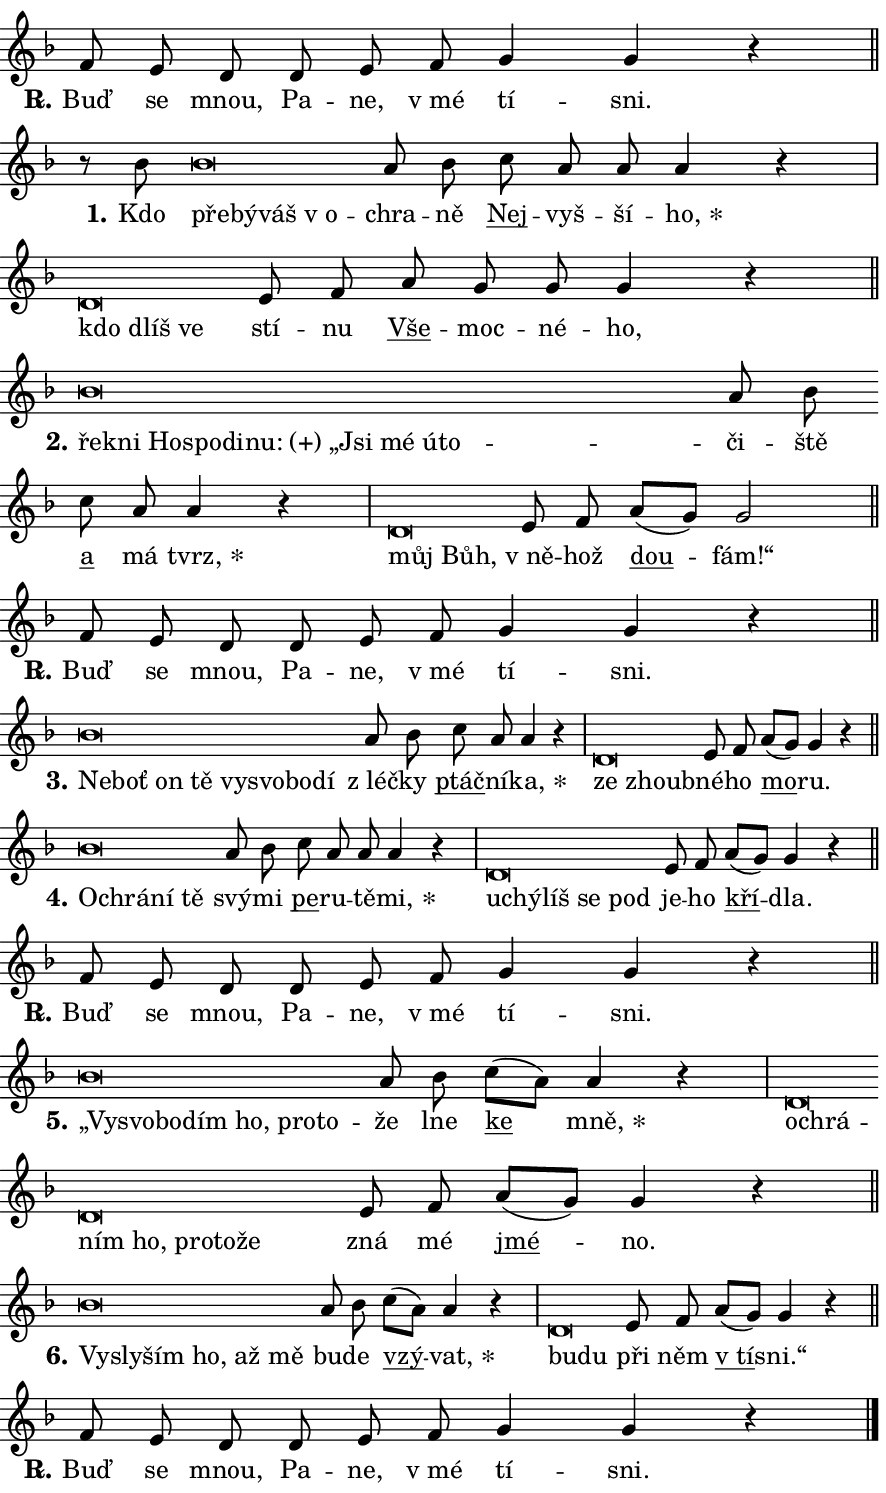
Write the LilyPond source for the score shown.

\version "2.24.0"
\header { tagline = "" }
\paper {
  indent = 0\cm
  top-margin = 0\cm
  right-margin = 0.13\cm % to fit lyric hyphens
  bottom-margin = 0\cm
  left-margin = 0\cm
  paper-width = 15\cm
  page-breaking = #ly:one-page-breaking
  system-system-spacing.basic-distance = #11
  score-system-spacing.basic-distance = #11
  ragged-last = ##f
}


%% Author: Thomas Morley
%% https://lists.gnu.org/archive/html/lilypond-user/2020-05/msg00002.html
#(define (line-position grob)
"Returns position of @var[grob} in current system:
   @code{'start}, if at first time-step
   @code{'end}, if at last time-step
   @code{'middle} otherwise
"
  (let* ((col (ly:item-get-column grob))
         (ln (ly:grob-object col 'left-neighbor))
         (rn (ly:grob-object col 'right-neighbor))
         (col-to-check-left (if (ly:grob? ln) ln col))
         (col-to-check-right (if (ly:grob? rn) rn col))
         (break-dir-left
           (and
             (ly:grob-property col-to-check-left 'non-musical #f)
             (ly:item-break-dir col-to-check-left)))
         (break-dir-right
           (and
             (ly:grob-property col-to-check-right 'non-musical #f)
             (ly:item-break-dir col-to-check-right))))
        (cond ((eqv? 1 break-dir-left) 'start)
              ((eqv? -1 break-dir-right) 'end)
              (else 'middle))))

#(define (tranparent-at-line-position vctor)
  (lambda (grob)
  "Relying on @code{line-position} select the relevant enry from @var{vctor}.
Used to determine transparency,"
    (case (line-position grob)
      ((end) (not (vector-ref vctor 0)))
      ((middle) (not (vector-ref vctor 1)))
      ((start) (not (vector-ref vctor 2))))))

noteHeadBreakVisibility =
#(define-music-function (break-visibility)(vector?)
"Makes @code{NoteHead}s transparent relying on @var{break-visibility}"
#{
  \override NoteHead.transparent =
    #(tranparent-at-line-position break-visibility)
#})

#(define delete-ledgers-for-transparent-note-heads
  (lambda (grob)
    "Reads whether a @code{NoteHead} is transparent.
If so this @code{NoteHead} is removed from @code{'note-heads} from
@var{grob}, which is supposed to be @code{LedgerLineSpanner}.
As a result ledgers are not printed for this @code{NoteHead}"
    (let* ((nhds-array (ly:grob-object grob 'note-heads))
           (nhds-list
             (if (ly:grob-array? nhds-array)
                 (ly:grob-array->list nhds-array)
                 '()))
           ;; Relies on the transparent-property being done before
           ;; Staff.LedgerLineSpanner.after-line-breaking is executed.
           ;; This is fragile ...
           (to-keep
             (remove
               (lambda (nhd)
                 (ly:grob-property nhd 'transparent #f))
               nhds-list)))
      ;; TODO find a better method to iterate over grob-arrays, similiar
      ;; to filter/remove etc for lists
      ;; For now rebuilt from scratch
      (set! (ly:grob-object grob 'note-heads)  '())
      (for-each
        (lambda (nhd)
          (ly:pointer-group-interface::add-grob grob 'note-heads nhd))
        to-keep))))

squashNotes = {
  \override NoteHead.X-extent = #'(-0.2 . 0.2)
  \override NoteHead.Y-extent = #'(-0.75 . 0)
  \override NoteHead.stencil =
    #(lambda (grob)
       (let ((pos (ly:grob-property grob 'staff-position)))
         (begin
           (if (< pos -7) (display "ERROR: Lower brevis then expected\n") (display ""))
           (if (<= pos -6) ly:text-interface::print ly:note-head::print))))
}
unSquashNotes = {
  \revert NoteHead.X-extent
  \revert NoteHead.Y-extent
  \revert NoteHead.stencil
}

hideNotes = \noteHeadBreakVisibility #begin-of-line-visible
unHideNotes = \noteHeadBreakVisibility #all-visible

% work-around for resetting accidentals
% https://lilypond.org/doc/v2.23/Documentation/notation/displaying-rhythms#unmetered-music
cadenzaMeasure = {
  \cadenzaOff
  \partial 1024 s1024
  \cadenzaOn
}

#(define-markup-command (accent layout props text) (markup?)
  "Underline accented syllable"
  (interpret-markup layout props
    #{\markup \override #'(offset . 4.3) \underline { #text }#}))

responsum = \markup \concat {
  "R" \hspace #-1.05 \path #0.1 #'((moveto 0 0.07) (lineto 0.9 0.8)) \hspace #0.05 "."
}

spaceSize = #0.6828661417322834 % exact space size for TeX Gyre Schola

\layout {
  \context {
    \Staff
    \remove "Time_signature_engraver"
    \override LedgerLineSpanner.after-line-breaking = #delete-ledgers-for-transparent-note-heads
  }
  \context {
    \Lyrics {
      \override LyricSpace.minimum-distance = \spaceSize
      \override LyricText.font-name = #"TeX Gyre Schola"
      \override LyricText.font-size = 1
      \override StanzaNumber.font-name = #"TeX Gyre Schola Bold"
      \override StanzaNumber.font-size = 1
    }
  }
  \context {
    \Score 
    \override NoteHead.text =
      #(lambda (grob) 
        (let ((pos (ly:grob-property grob 'staff-position)))
          #{\markup {
            \combine
              \halign #-0.55 \raise #(if (= pos -6) 0 0.5) \override #'(thickness . 2) \draw-line #'(3.2 . 0)
              \musicglyph "noteheads.sM1"
          }#}))
  }
}

% magnetic-lyrics.ily
%
%   written by
%     Jean Abou Samra <jean@abou-samra.fr>
%     Werner Lemberg <wl@gnu.org>
%
%   adapted by
%     Jiri Hon <jiri.hon@gmail.com>
%
% Version 2022-Apr-15

% https://www.mail-archive.com/lilypond-user@gnu.org/msg149350.html

#(define (Left_hyphen_pointer_engraver context)
   "Collect syllable-hyphen-syllable occurrences in lyrics and store
them in properties.  This engraver only looks to the left.  For
example, if the lyrics input is @code{foo -- bar}, it does the
following.

@itemize @bullet
@item
Set the @code{text} property of the @code{LyricHyphen} grob between
@q{foo} and @q{bar} to @code{foo}.

@item
Set the @code{left-hyphen} property of the @code{LyricText} grob with
text @q{foo} to the @code{LyricHyphen} grob between @q{foo} and
@q{bar}.
@end itemize

Use this auxiliary engraver in combination with the
@code{lyric-@/text::@/apply-@/magnetic-@/offset!} hook."
   (let ((hyphen #f)
         (text #f))
     (make-engraver
      (acknowledgers
       ((lyric-syllable-interface engraver grob source-engraver)
        (set! text grob)))
      (end-acknowledgers
       ((lyric-hyphen-interface engraver grob source-engraver)
        ;(when (not (grob::has-interface grob 'lyric-space-interface))
          (set! hyphen grob)));)
      ((stop-translation-timestep engraver)
       (when (and text hyphen)
         (ly:grob-set-object! text 'left-hyphen hyphen))
       (set! text #f)
       (set! hyphen #f)))))

#(define (lyric-text::apply-magnetic-offset! grob)
   "If the space between two syllables is less than the value in
property @code{LyricText@/.details@/.squash-threshold}, move the right
syllable to the left so that it gets concatenated with the left
syllable.

Use this function as a hook for
@code{LyricText@/.after-@/line-@/breaking} if the
@code{Left_@/hyphen_@/pointer_@/engraver} is active."
   (let ((hyphen (ly:grob-object grob 'left-hyphen #f)))
     (when hyphen
       (let ((left-text (ly:spanner-bound hyphen LEFT)))
         (when (grob::has-interface left-text 'lyric-syllable-interface)
           (let* ((common (ly:grob-common-refpoint grob left-text X))
                  (this-x-ext (ly:grob-extent grob common X))
                  (left-x-ext
                   (begin
                     ;; Trigger magnetism for left-text.
                     (ly:grob-property left-text 'after-line-breaking)
                     (ly:grob-extent left-text common X)))
                  ;; `delta` is the gap width between two syllables.
                  (delta (- (interval-start this-x-ext)
                            (interval-end left-x-ext)))
                  (details (ly:grob-property grob 'details))
                  (threshold (assoc-get 'squash-threshold details 0.2)))
             (when (< delta threshold)
               (let* (;; We have to manipulate the input text so that
                      ;; ligatures crossing syllable boundaries are not
                      ;; disabled.  For languages based on the Latin
                      ;; script this is essentially a beautification.
                      ;; However, for non-Western scripts it can be a
                      ;; necessity.
                      (lt (ly:grob-property left-text 'text))
                      (rt (ly:grob-property grob 'text))
                      (is-space (grob::has-interface hyphen 'lyric-space-interface))
                      (space (if is-space " " ""))
                      (extra-delta (if is-space spaceSize 0))
                      ;; Append new syllable.
                      (ltrt-space (if (and (string? lt) (string? rt))
                                (string-append lt space rt)
                                (make-concat-markup (list lt space rt))))
                      ;; Right-align `ltrt` to the right side.
                      (ltrt-space-markup (grob-interpret-markup
                               grob
                               (make-translate-markup
                                (cons (interval-length this-x-ext) 0)
                                (make-right-align-markup ltrt-space)))))
                 (begin
                   ;; Don't print `left-text`.
                   (ly:grob-set-property! left-text 'stencil #f)
                   ;; Set text and stencil (which holds all collected
                   ;; syllables so far) and shift it to the left.
                   (ly:grob-set-property! grob 'text ltrt-space)
                   (ly:grob-set-property! grob 'stencil ltrt-space-markup)
                   (ly:grob-translate-axis! grob (- (- delta extra-delta)) X))))))))))


#(define (lyric-hyphen::displace-bounds-first grob)
   ;; Make very sure this callback isn't triggered too early.
   (let ((left (ly:spanner-bound grob LEFT))
         (right (ly:spanner-bound grob RIGHT)))
     (ly:grob-property left 'after-line-breaking)
     (ly:grob-property right 'after-line-breaking)
     (ly:lyric-hyphen::print grob)))

squashThreshold = #0.4

\layout {
  \context {
    \Lyrics
    \consists #Left_hyphen_pointer_engraver
    \override LyricText.after-line-breaking =
      #lyric-text::apply-magnetic-offset!
    \override LyricHyphen.stencil = #lyric-hyphen::displace-bounds-first
    \override LyricText.details.squash-threshold = \squashThreshold
    \override LyricHyphen.minimum-distance = 0
    \override LyricHyphen.minimum-length = \squashThreshold
  }
}

squashText = \override LyricText.details.squash-threshold = 9999
unSquashText = \override LyricText.details.squash-threshold = \squashThreshold

leftText = \override LyricText.self-alignment-X = #LEFT
unLeftText = \revert LyricText.self-alignment-X

starOffset = #(lambda (grob) 
                (let ((x_offset (ly:self-alignment-interface::aligned-on-x-parent grob)))
                  (if (= x_offset 0) 0 (+ x_offset 1.2))))

star = #(define-music-function (syllable)(string?)
"Append star separator at the end of a syllable"
#{
  \once \override LyricText.X-offset = #starOffset
  \lyricmode { \markup {
    #syllable
    \override #'((font-name . "TeX Gyre Schola Bold")) \hspace #0.2 \lower #0.65 \larger "*"
  } }
#})

starAccent = #(define-music-function (syllable)(string?)
"Append star separator at the end of a syllable and make accent"
#{
  \once \override LyricText.X-offset = #starOffset
  \lyricmode { \markup {
    \accent #syllable
    \override #'((font-name . "TeX Gyre Schola Bold")) \hspace #0.2 \lower #0.65 \larger "*"
  } }
#})

breath = #(define-music-function (syllable)(string?)
"Append breathing indicator at the end of a syllable"
#{
  \lyricmode { \markup { #syllable "+" } }
#})

optionalBreath = #(define-music-function (syllable)(string?)
"Append optional breathing indicator at the end of a syllable"
#{
  \lyricmode { \markup { #syllable "(+)" } }
#})


\score {
    <<
        \new Voice = "melody" { \cadenzaOn \key f \major \relative { f'8 e d \bar "" d e f \bar "" g4 g r \cadenzaMeasure \bar "||" \break } }
        \new Lyrics \lyricsto "melody" { \lyricmode { \set stanza = \responsum
Buď se mnou, Pa -- ne, "v mé" tí -- sni. } }
    >>
    \layout {}
}

\score {
    <<
        \new Voice = "melody" { \cadenzaOn \key f \major \relative { r8 bes'8 \squashNotes bes\breve*1/16 \hideNotes \breve*1/16 \bar "" \breve*1/16 \breve*1/16 \bar "" \unHideNotes \unSquashNotes a8 bes \bar "" c a a a4 r \cadenzaMeasure \bar "|" \squashNotes d,\breve*1/16 \hideNotes \breve*1/16 \breve*1/16 \bar "" \unHideNotes \unSquashNotes e8 f \bar "" a g g g4 r \cadenzaMeasure \bar "||" \break } }
        \new Lyrics \lyricsto "melody" { \lyricmode { \set stanza = "1."
Kdo \leftText pře -- \squashText bý -- váš "v o" -- \unLeftText \unSquashText chra -- ně \markup \accent Nej -- vyš -- ší -- \star ho, \leftText kdo \squashText dlíš ve \unLeftText \unSquashText stí -- nu \markup \accent Vše -- moc -- né -- ho, } }
    >>
    \layout {}
}

\score {
    <<
        \new Voice = "melody" { \cadenzaOn \key f \major \relative { \squashNotes bes'\breve*1/16 \hideNotes \breve*1/16 \bar "" \breve*1/16 \bar "" \breve*1/16 \bar "" \breve*1/16 \bar "" \breve*1/16 \bar "" \breve*1/16 \bar "" \breve*1/16 \bar "" \breve*1/16 \breve*1/16 \bar "" \unHideNotes \unSquashNotes a8 bes \bar "" c a a4 r \cadenzaMeasure \bar "|" \squashNotes d,\breve*1/16 \hideNotes \breve*1/16 \bar "" \unHideNotes \unSquashNotes e8 f \bar "" a[( g)] g2 \cadenzaMeasure \bar "||" \break } }
        \new Lyrics \lyricsto "melody" { \lyricmode { \set stanza = "2."
\leftText řek -- \squashText ni Ho -- spo -- di -- \optionalBreath nu: „Jsi mé ú -- to -- \unLeftText \unSquashText či -- ště \markup \accent a má \star tvrz, \leftText můj \squashText Bůh, \unLeftText \unSquashText "v ně" -- hož \markup \accent dou -- fám!“ } }
    >>
    \layout {}
}

\score {
    <<
        \new Voice = "melody" { \cadenzaOn \key f \major \relative { f'8 e d \bar "" d e f \bar "" g4 g r \cadenzaMeasure \bar "||" \break } }
        \new Lyrics \lyricsto "melody" { \lyricmode { \set stanza = \responsum
Buď se mnou, Pa -- ne, "v mé" tí -- sni. } }
    >>
    \layout {}
}

\score {
    <<
        \new Voice = "melody" { \cadenzaOn \key f \major \relative { \squashNotes bes'\breve*1/16 \hideNotes \breve*1/16 \bar "" \breve*1/16 \bar "" \breve*1/16 \bar "" \breve*1/16 \bar "" \breve*1/16 \bar "" \breve*1/16 \breve*1/16 \bar "" \unHideNotes \unSquashNotes a8 bes \bar "" c a a4 r \cadenzaMeasure \bar "|" \squashNotes d,\breve*1/16 \hideNotes \breve*1/16 \bar "" \unHideNotes \unSquashNotes e8 f \bar "" a[( g)] g4 r \cadenzaMeasure \bar "||" \break } }
        \new Lyrics \lyricsto "melody" { \lyricmode { \set stanza = "3."
\leftText Ne -- \squashText boť on tě vy -- svo -- bo -- dí \unLeftText \unSquashText "z léč" -- ky \markup \accent ptáč -- ní -- \star ka, \leftText ze \squashText zhoub -- \unLeftText \unSquashText né -- ho \markup \accent mo -- ru. } }
    >>
    \layout {}
}

\score {
    <<
        \new Voice = "melody" { \cadenzaOn \key f \major \relative { \squashNotes bes'\breve*1/16 \hideNotes \breve*1/16 \bar "" \breve*1/16 \breve*1/16 \bar "" \unHideNotes \unSquashNotes a8 bes \bar "" c a a a4 r \cadenzaMeasure \bar "|" \squashNotes d,\breve*1/16 \hideNotes \breve*1/16 \bar "" \breve*1/16 \bar "" \breve*1/16 \breve*1/16 \bar "" \unHideNotes \unSquashNotes e8 f \bar "" a[( g)] g4 r \cadenzaMeasure \bar "||" \break } }
        \new Lyrics \lyricsto "melody" { \lyricmode { \set stanza = "4."
\leftText O -- \squashText chrá -- ní tě \unLeftText \unSquashText svý -- mi \markup \accent pe -- ru -- tě -- \star mi, \leftText u -- \squashText chý -- líš se pod \unLeftText \unSquashText je -- ho \markup \accent kří -- dla. } }
    >>
    \layout {}
}

\score {
    <<
        \new Voice = "melody" { \cadenzaOn \key f \major \relative { f'8 e d \bar "" d e f \bar "" g4 g r \cadenzaMeasure \bar "||" \break } }
        \new Lyrics \lyricsto "melody" { \lyricmode { \set stanza = \responsum
Buď se mnou, Pa -- ne, "v mé" tí -- sni. } }
    >>
    \layout {}
}

\score {
    <<
        \new Voice = "melody" { \cadenzaOn \key f \major \relative { \squashNotes bes'\breve*1/16 \hideNotes \breve*1/16 \bar "" \breve*1/16 \bar "" \breve*1/16 \bar "" \breve*1/16 \bar "" \breve*1/16 \breve*1/16 \bar "" \unHideNotes \unSquashNotes a8 bes \bar "" c[( a)] a4 r \cadenzaMeasure \bar "|" \squashNotes d,\breve*1/16 \hideNotes \breve*1/16 \bar "" \breve*1/16 \bar "" \breve*1/16 \bar "" \breve*1/16 \bar "" \breve*1/16 \breve*1/16 \bar "" \unHideNotes \unSquashNotes e8 f \bar "" a[( g)] g4 r \cadenzaMeasure \bar "||" \break } }
        \new Lyrics \lyricsto "melody" { \lyricmode { \set stanza = "5."
\leftText „Vy -- \squashText svo -- bo -- dím ho, pro -- to -- \unLeftText \unSquashText že lne \markup \accent ke \star mně, \leftText o -- \squashText chrá -- ním ho, pro -- to -- že \unLeftText \unSquashText zná mé \markup \accent jmé -- no. } }
    >>
    \layout {}
}

\score {
    <<
        \new Voice = "melody" { \cadenzaOn \key f \major \relative { \squashNotes bes'\breve*1/16 \hideNotes \breve*1/16 \bar "" \breve*1/16 \bar "" \breve*1/16 \bar "" \breve*1/16 \breve*1/16 \bar "" \unHideNotes \unSquashNotes a8 bes \bar "" c[( a)] a4 r \cadenzaMeasure \bar "|" \squashNotes d,\breve*1/16 \hideNotes \breve*1/16 \bar "" \unHideNotes \unSquashNotes e8 f \bar "" a[( g)] g4 r \cadenzaMeasure \bar "||" \break } }
        \new Lyrics \lyricsto "melody" { \lyricmode { \set stanza = "6."
\leftText Vy -- \squashText sly -- ším ho, až mě \unLeftText \unSquashText bu -- de \markup \accent vzý -- \star vat, \leftText bu -- \squashText du \unLeftText \unSquashText při něm \markup \accent "v tí" -- sni.“ } }
    >>
    \layout {}
}

\score {
    <<
        \new Voice = "melody" { \cadenzaOn \key f \major \relative { f'8 e d \bar "" d e f \bar "" g4 g r \cadenzaMeasure \bar "||" \break } \bar "|." }
        \new Lyrics \lyricsto "melody" { \lyricmode { \set stanza = \responsum
Buď se mnou, Pa -- ne, "v mé" tí -- sni. } }
    >>
    \layout {}
}
